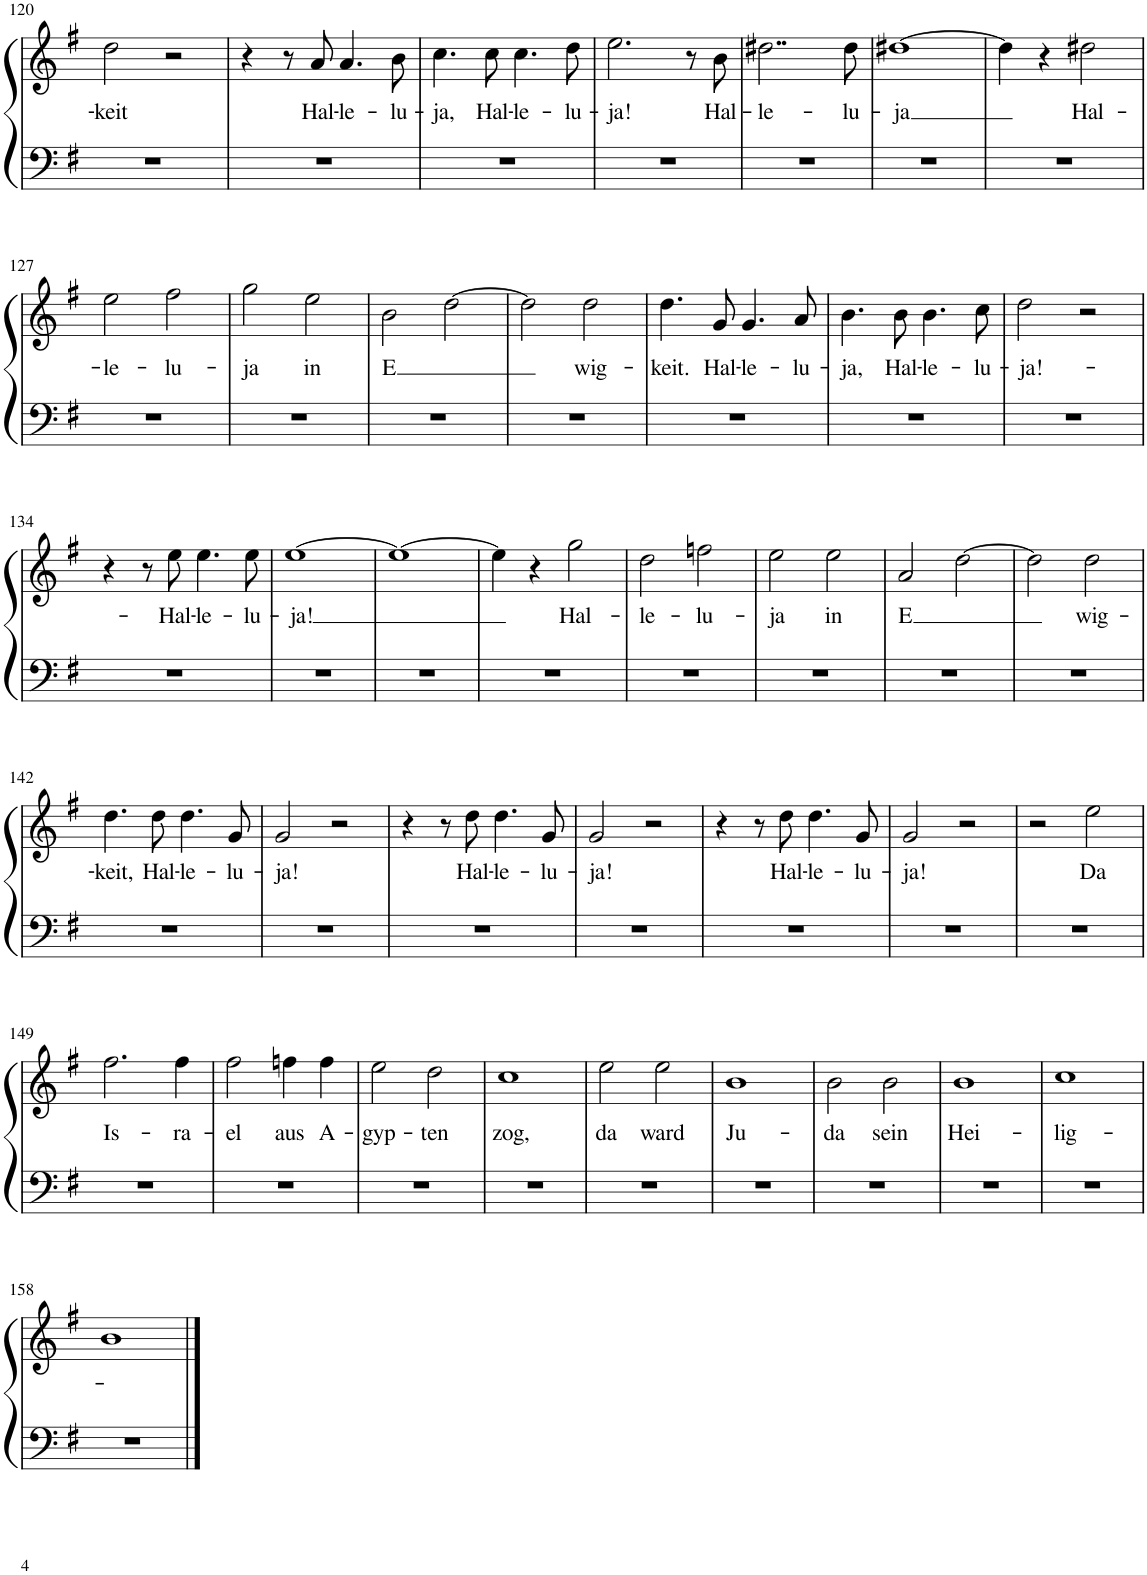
**kern	**kern	**text
*part1	*part1	*part1
*staff2	*staff1	*staff1
*I"Piano	*	*
*I'Pno.	*	*
!!LO:PB:g=z
*clefF4	*clefG2	*
*k[f#]	*k[f#]	*
*M2/2	*M2/2	*
*met(c|)	*met(c|)	*
=120	=120	=120
!	!	!LO:LY:b
1r	2dd\	-keit
.	2r	.
=121	=121	=121
1r	4r	.
.	8r	.
!	!	!LO:LY:b
.	8a/	Hal-
!	!	!LO:LY:b
.	4.a/	-le-
!	!	!LO:LY:b
.	8b\	-lu-
=122	=122	=122
!	!	!LO:LY:b
1r	4.cc\	ja,
!	!	!LO:LY:b
.	8cc\	-Hal-
!	!	!LO:LY:b
.	4.cc\	-le-
!	!	!LO:LY:b
.	8dd\	-lu-
=123	=123	=123
!	!	!LO:LY:b
1r	2.ee\	-ja!
.	8r	.
!	!	!LO:LY:b
.	8b\	Hal-
=124	=124	=124
!	!	!LO:LY:b
1r	2..dd#X\	-le-
!	!	!LO:LY:b
.	8dd#\	-lu-
=125	=125	=125
!	!	!LO:LY:b
1r	[1dd#X	-ja
=126	=126	=126
1r	4dd#\]	.
.	4r	.
!	!	!LO:LY:b
.	2dd#X\	Hal-
!!LO:LB:g=z
=127	=127	=127
!	!	!LO:LY:b
1r	2ee\	-le-
!	!	!LO:LY:b
.	2ff#\	-lu-
=128	=128	=128
!	!	!LO:LY:b
1r	2gg\	-ja
!	!	!LO:LY:b
.	2ee\	in
=129	=129	=129
!	!	!LO:LY:b
1r	2b\	E
.	[2dd\	.
=130	=130	=130
1r	2dd\]	.
!	!	!LO:LY:b
.	2dd\	wig-
=131	=131	=131
!	!	!LO:LY:b
1r	4.dd\	-keit.
!	!	!LO:LY:b
.	8g/	-Hal-
!	!	!LO:LY:b
.	4.g/	-le-
!	!	!LO:LY:b
.	8a/	-lu-
=132	=132	=132
!	!	!LO:LY:b
1r	4.b\	-ja,
!	!	!LO:LY:b
.	8b\	Hal-
!	!	!LO:LY:b
.	4.b\	-le-
!	!	!LO:LY:b
.	8cc\	-lu-
=133	=133	=133
!	!	!LO:LY:b
1r	2dd\	-ja!-
.	2r	.
!!LO:LB:g=z
=134	=134	=134
1r	4r	.
.	8r	.
!	!	!LO:LY:b
.	8ee\	Hal-
!	!	!LO:LY:b
.	4.ee\	-le-
!	!	!LO:LY:b
.	8ee\	-lu-
=135	=135	=135
!	!	!LO:LY:b
1r	[1ee	-ja!
=136	=136	=136
1r	1ee_	.
=137	=137	=137
1r	4ee\]	.
.	4r	.
!	!	!LO:LY:b
.	2gg\	Hal-
=138	=138	=138
!	!	!LO:LY:b
1r	2dd\	-le-
!	!	!LO:LY:b
.	2ffn\	-lu-
=139	=139	=139
!	!	!LO:LY:b
1r	2ee\	-ja
!	!	!LO:LY:b
.	2ee\	in
=140	=140	=140
!	!	!LO:LY:b
1r	2a/	E
.	[2dd\	.
=141	=141	=141
1r	2dd\]	.
!	!	!LO:LY:b
.	2dd\	wig-
!!LO:LB:g=z
=142	=142	=142
!	!	!LO:LY:b
1r	4.dd\	-keit,
!	!	!LO:LY:b
.	8dd\	Hal-
!	!	!LO:LY:b
.	4.dd\	-le-
!	!	!LO:LY:b
.	8g/	-lu-
=143	=143	=143
!	!	!LO:LY:b
1r	2g/	-ja!
.	2r	.
=144	=144	=144
1r	4r	.
.	8r	.
!	!	!LO:LY:b
.	8dd\	Hal-
!	!	!LO:LY:b
.	4.dd\	-le-
!	!	!LO:LY:b
.	8g/	-lu-
=145	=145	=145
!	!	!LO:LY:b
1r	2g/	-ja!
.	2r	.
=146	=146	=146
1r	4r	.
.	8r	.
!	!	!LO:LY:b
.	8dd\	Hal-
!	!	!LO:LY:b
.	4.dd\	-le-
!	!	!LO:LY:b
.	8g/	-lu-
=147	=147	=147
!	!	!LO:LY:b
1r	2g/	-ja!
.	2r	.
=148	=148	=148
1r	2r	.
!	!	!LO:LY:b
.	2ee\	Da
!!LO:LB:g=z
=149	=149	=149
!	!	!LO:LY:b
1r	2.ff#\	Is-
!	!	!LO:LY:b
.	4ff#\	-ra-
=150	=150	=150
!	!	!LO:LY:b
1r	2ff#\	-el
!	!	!LO:LY:b
.	4ffn\	aus
!	!	!LO:LY:b
.	4ff\	A-
=151	=151	=151
!	!	!LO:LY:b
1r	2ee\	-gyp-
!	!	!LO:LY:b
.	2dd\	-ten
=152	=152	=152
!	!	!LO:LY:b
1r	1cc	zog,
=153	=153	=153
!	!	!LO:LY:b
1r	2ee\	da
!	!	!LO:LY:b
.	2ee\	ward
=154	=154	=154
!	!	!LO:LY:b
1r	1b	Ju-
=155	=155	=155
!	!	!LO:LY:b
1r	2b\	-da
!	!	!LO:LY:b
.	2b\	sein
=156	=156	=156
!	!	!LO:LY:b
1r	1b	Hei-
=157	=157	=157
!	!	!LO:LY:b
1r	1cc	-lig-
!!LO:LB:g=z
=158	=158	=158
1r	1b	.
==	==	==
*-	*-	*-
